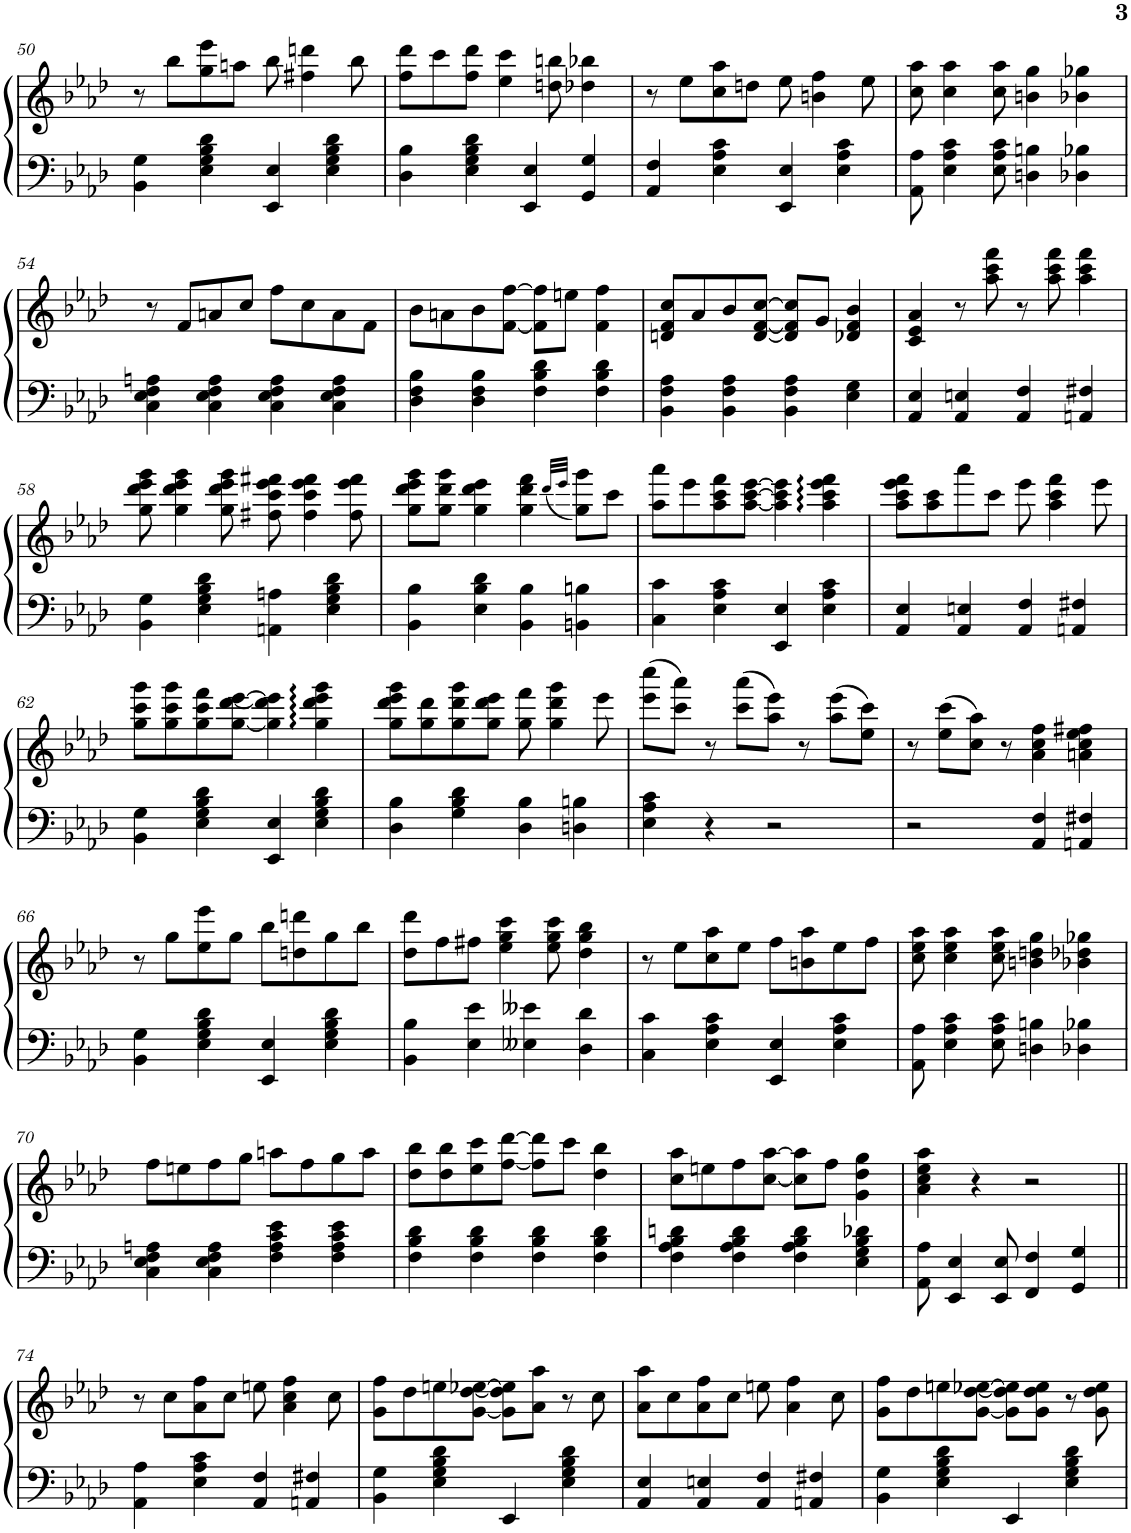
**kern	**kern
*part1	*part1
*staff2	*staff1
*I"Piano	*
*I'Pno.	*
!!LO:PB:g=z
*clefF4	*clefG2
*k[b-e-a-d-]	*k[b-e-a-d-]
*M4/4	*M4/4
=50	=50
4BB-\ 4G\	8r
.	8bb-\L
4E-\ 4G\ 4B-\ 4d-\	8gg\ 8eee-\
.	8aan\J
4EE-/ 4E-/	8bb-\
.	4ff#X\ 4dddn\
4E-\ 4G\ 4B-\ 4d-\	.
.	8bb-\
=51	=51
4D-\ 4B-\	8ff\ 8ddd-\L
.	8ccc\
4E-\ 4G\ 4B-\ 4d-\	8ff\ 8ddd-\J
.	4ee-\ 4ccc\
4EE-/ 4E-/	.
.	8ddn\ 8bbn\
4GG/ 4G/	4dd-X\ 4bb-X\
=52	=52
4AA-/ 4F/	8r
.	8ee-\L
4E-\ 4A-\ 4c\	8cc\ 8aa-\
.	8ddn\J
4EE-/ 4E-/	8ee-\
.	4bn\ 4ff\
4E-\ 4A-\ 4c\	.
.	8ee-\
=53	=53
8AA-\ 8A-\	8cc\ 8aa-\
4E-\ 4A-\ 4c\	4cc\ 4aa-\
8E-\ 8A-\ 8c\	8cc\ 8aa-\
4Dn\ 4Bn\	4bn\ 4gg\
4D-X\ 4B-X\	4b-X\ 4gg-X\
!!LO:LB:g=z
=54	=54
4C\ 4E-\ 4F\ 4An\	8r
.	8f/L
4C\ 4E-\ 4F\ 4A\	8an/
.	8cc/J
4C\ 4E-\ 4F\ 4A\	8ff\L
.	8cc\
4C\ 4E-\ 4F\ 4A\	8a\
.	8f\J
=55	=55
4D-\ 4F\ 4B-\	8b-\L
.	8an\
4D-\ 4F\ 4B-\	8b-\
.	[8f\ [8ff\J
4F\ 4B-\ 4d-\	8f\] 8ff\]L
.	8een\J
4F\ 4B-\ 4d-\	4f\ 4ff\
=56	=56
4BB-\ 4F\ 4A-\	8dn/ 8f/ 8cc/L
.	8a-/
4BB-\ 4F\ 4A-\	8b-/
.	[8d/ [8f/ [8cc/J
4BB-\ 4F\ 4A-\	8d/] 8f/] 8cc/]L
.	8g/J
4E-\ 4G\	4d-X/ 4f/ 4b-/
=57	=57
4AA-/ 4E-/	4c/ 4e-/ 4a-/
4AA-/ 4En/	8r
.	8aa-\ 8ccc\ 8fff\
4AA-/ 4F/	8r
.	8aa-\ 8ccc\ 8fff\
4AAn/ 4F#X/	4aa-\ 4ccc\ 4fff\
!!LO:LB:g=z
=58	=58
4BB-\ 4G\	8gg\ 8ddd-\ 8eee-\ 8ggg\
.	4gg\ 4ddd-\ 4eee-\ 4ggg\
4E-\ 4G\ 4B-\ 4d-\	.
.	8gg\ 8ddd-\ 8eee-\ 8ggg\
4AAn\ 4An\	8ff#X\ 8ccc\ 8eee-\ 8fff#X\
.	4ff#\ 4ccc\ 4eee-\ 4fff#\
4E-\ 4G\ 4B-\ 4d-\	.
.	8ff#\ 8eee-\ 8fff#\
=59	=59
4BB-\ 4B-\	8gg\ 8ddd-\ 8eee-\ 8ggg\L
.	8gg\ 8ddd-\ 8ggg\J
4E-\ 4B-\ 4d-\	4gg\ 4ddd-\ 4eee-\
4BB-\ 4B-\	4gg\ 4ddd-\ 4fff\
.	(32qddd-/LLL
.	32qeee-/JJJ
4BBn\ 4Bn\	8gg\ 8ggg\L)
.	8ccc\J
=60	=60
4C\ 4c\	8aa-\ 8aaa-\L
.	8eee-\
4E-\ 4A-\ 4c\	8aa-\ 8ccc\ 8fff\
.	[8aa-\ [8ccc\ [8eee-\J
4EE-/ 4E-/	4aa-\] 4ccc\] 4eee-\]
4E-\ 4A-\ 4c\	4aa-\ 4ccc\ 4eee-\ 4fff\
=61	=61
4AA-/ 4E-/	8aa-\ 8ccc\ 8eee-\ 8fff\L
.	8aa-\ 8ccc\
4AA-/ 4En/	8aaa-\
.	8ccc\J
4AA-/ 4F/	8eee-\
.	4aa-\ 4ccc\ 4fff\
4AAn/ 4F#X/	.
.	8eee-\
!!LO:LB:g=z
=62	=62
4BB-\ 4G\	8gg\ 8ccc\ 8ggg\L
.	8gg\ 8ccc\ 8ggg\
4E-\ 4G\ 4B-\ 4d-\	8gg\ 8ccc\ 8fff\
.	[8gg\ [8ddd-\ [8eee-\J
4EE-/ 4E-/	4gg\] 4ddd-\] 4eee-\]
4E-\ 4G\ 4B-\ 4d-\	4gg\ 4ddd-\ 4eee-\ 4ggg\
=63	=63
4D-\ 4B-\	8gg\ 8ddd-\ 8eee-\ 8ggg\L
.	8gg\ 8ddd-\
4G\ 4B-\ 4d-\	8gg\ 8ddd-\ 8ggg\
.	8gg\ 8ddd-\ 8eee-\J
4D-\ 4B-\	8gg\ 8fff\
.	4gg\ 4ddd-\ 4ggg\
4Dn\ 4Bn\	.
.	8eee-\
=64	=64
4E-\ 4A-\ 4c\	(8eee-\ 8cccc\L
.	8ccc\ 8aaa-\J)
4r	8r
.	(8ccc\ 8aaa-\L
2r	8aa-\ 8eee-\J)
.	8r
.	(8aa-\ 8eee-\L
.	8ee-\ 8ccc\J)
=65	=65
2r	8r
.	(8ee-\ 8ccc\L
.	8cc\ 8aa-\J)
.	8r
4AA-/ 4F/	4a-\ 4cc\ 4ff\
4AAn/ 4F#X/	4an\ 4cc\ 4ee-\ 4ff#X\
!!LO:LB:g=z
=66	=66
4BB-\ 4G\	8r
.	8gg\L
4E-\ 4G\ 4B-\ 4d-\	8ee-\ 8eee-\
.	8gg\J
4EE-/ 4E-/	8bb-\L
.	8ddn\ 8dddn\
4E-\ 4G\ 4B-\ 4d-\	8gg\
.	8bb-\J
=67	=67
4BB-\ 4B-\	8dd-\ 8ddd-\L
.	8ff\
4E-\ 4e-\	8ff#X\J
.	4ee-\ 4gg\ 4ccc\
4E--X\ 4e--X\	.
.	8ee-\ 8gg\ 8ccc\
4D-\ 4d-\	4dd-\ 4gg\ 4bb-\
=68	=68
4C\ 4c\	8r
.	8ee-\L
4E-\ 4A-\ 4c\	8cc\ 8aa-\
.	8ee-\J
4EE-/ 4E-/	8ff\L
.	8bn\ 8aa-\
4E-\ 4A-\ 4c\	8ee-\
.	8ff\J
=69	=69
8AA-\ 8A-\	8cc\ 8ee-\ 8aa-\
4E-\ 4A-\ 4c\	4cc\ 4ee-\ 4aa-\
8E-\ 8A-\ 8c\	8cc\ 8ee-\ 8aa-\
4Dn\ 4Bn\	4bn\ 4ddn\ 4gg\
4D-X\ 4B-X\	4b-X\ 4dd-X\ 4gg-X\
!!LO:LB:g=z
=70	=70
4C\ 4E-\ 4F\ 4An\	8ff\L
.	8een\
4C\ 4E-\ 4F\ 4A\	8ff\
.	8gg\J
4F\ 4A\ 4c\ 4e-\	8aan\L
.	8ff\
4F\ 4A\ 4c\ 4e-\	8gg\
.	8aa\J
=71	=71
4F\ 4B-\ 4d-\	8dd-\ 8bb-\L
.	8dd-\ 8bb-\
4F\ 4B-\ 4d-\	8ee-\ 8ccc\
.	[8ff\ [8ddd-\J
4F\ 4B-\ 4d-\	8ff\] 8ddd-\]L
.	8ccc\J
4F\ 4B-\ 4d-\	4dd-\ 4bb-\
=72	=72
4F\ 4A-\ 4B-\ 4dn\	8cc\ 8aa-\L
.	8een\
4F\ 4A-\ 4B-\ 4d\	8ff\
.	[8cc\ [8aa-\J
4F\ 4A-\ 4B-\ 4d\	8cc\] 8aa-\]L
.	8ff\J
4E-\ 4G\ 4B-\ 4d-X\	4g\ 4dd-\ 4gg\
=73	=73
8AA-\ 8A-\	4a-\ 4cc\ 4ee-\ 4aa-\
4EE-/ 4E-/	.
.	4r
8EE-/ 8E-/	.
4FF/ 4F/	2r
4GG/ 4G/	.
!!LO:LB:g=z
=74||	=74||
4AA-\ 4A-\	8r
.	8cc\L
4E-\ 4A-\ 4c\	8a-\ 8ff\
.	8cc\J
4AA-/ 4F/	8een\
.	4a-\ 4cc\ 4ff\
4AAn/ 4F#X/	.
.	8cc\
=75	=75
4BB-\ 4G\	8g\ 8ff\L
.	8dd-\
4E-\ 4G\ 4B-\ 4d-\	8een\
.	[8g\ [8dd-\ [8ee-X\J
4EE-/	8g\] 8dd-\] 8ee-\]L
.	8a-\ 8aa-\J
4E-\ 4G\ 4B-\ 4d-\	8r
.	8cc\
=76	=76
4AA-/ 4E-/	8a-\ 8aa-\L
.	8cc\
4AA-/ 4En/	8a-\ 8ff\
.	8cc\J
4AA-/ 4F/	8een\
.	4a-\ 4ff\
4AAn/ 4F#X/	.
.	8cc\
=77	=77
4BB-\ 4G\	8g\ 8ff\L
.	8dd-\
4E-\ 4G\ 4B-\ 4d-\	8een\
.	[8g\ [8dd-\ [8ee-X\J
4EE-/	8g\] 8dd-\] 8ee-\]L
.	8g\ 8dd-\ 8ee-\J
4E-\ 4G\ 4B-\ 4d-\	8r
.	8g\ 8dd-\ 8ee-\
=	=
*-	*-
